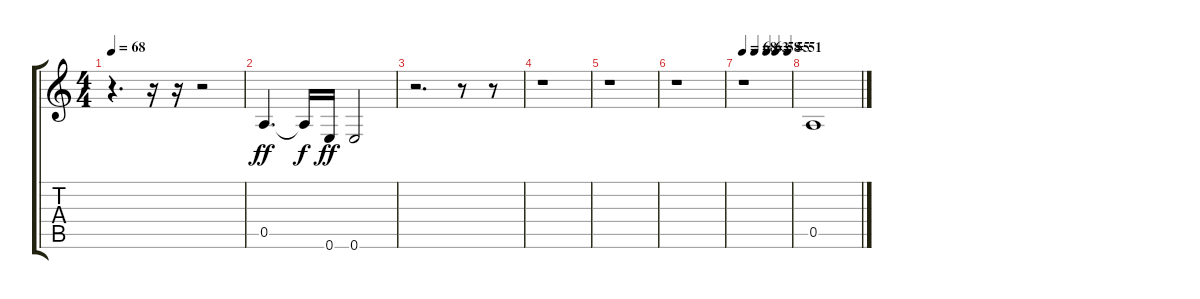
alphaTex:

\track "" {instrument fretlessbass}
\staff {score tabs}
\tuning (E4 B3 G3 D3 A2 E2) {hide}
\ts (4 4)
\tempo 68
\clef g2
\ks c
r.4{d dy ff} r.16 r.16 r.2 |
0.5.4{d} 0.5{t}.16{dy f} 0.6.16{dy ff} 0.6.2 |
r.2{d} r.8 r.8 |
r.1 |
r.1 |
r.1 |
\tempo 68
\tempo (63 0.25)
\tempo (58 0.5)
\tempo (55 0.6875)
\tempo (51 0.9375)
r.1 |
0.5.1
